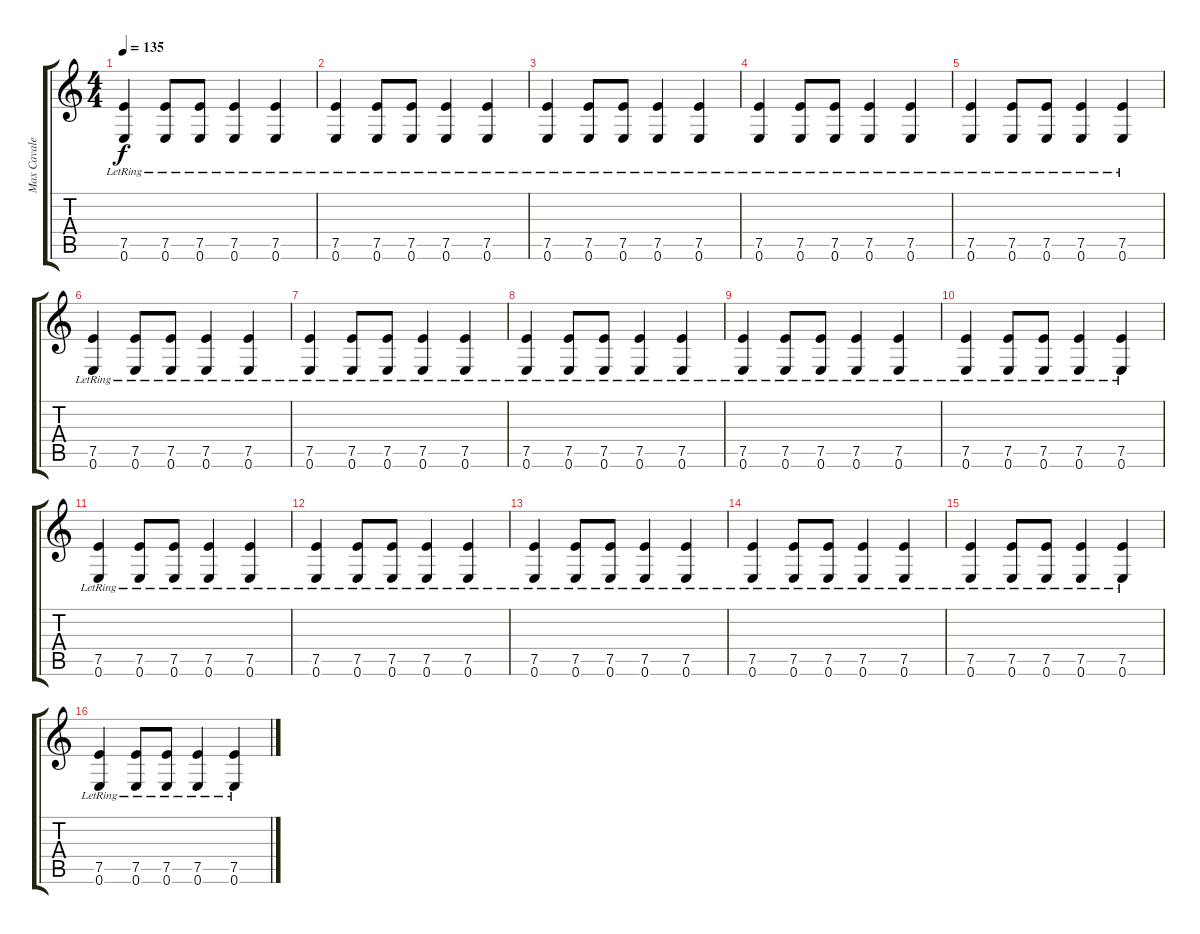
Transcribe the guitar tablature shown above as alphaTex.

\track ("Max Cavalera" "Max Cavale") {instrument overdrivenguitar}
\staff {score tabs}
\tuning (E4 B3 G3 D3 A2 E2) {hide}
\ts (4 4)
\tempo 135
\clef g2
\ks c
(7.5{lr} 0.6{lr}).4{dy f instrument overdrivenguitar} (7.5{lr} 0.6{lr}).8 (7.5{lr} 0.6{lr}).8 (7.5{lr} 0.6{lr}).4 (7.5{lr} 0.6{lr}).4 |
(7.5{lr} 0.6{lr}).4 (7.5{lr} 0.6{lr}).8 (7.5{lr} 0.6{lr}).8 (7.5{lr} 0.6{lr}).4 (7.5{lr} 0.6{lr}).4 |
(7.5{lr} 0.6{lr}).4 (7.5{lr} 0.6{lr}).8 (7.5{lr} 0.6{lr}).8 (7.5{lr} 0.6{lr}).4 (7.5{lr} 0.6{lr}).4 |
(7.5{lr} 0.6{lr}).4 (7.5{lr} 0.6{lr}).8 (7.5{lr} 0.6{lr}).8 (7.5{lr} 0.6{lr}).4 (7.5{lr} 0.6{lr}).4 |
(7.5{lr} 0.6{lr}).4 (7.5{lr} 0.6{lr}).8 (7.5{lr} 0.6{lr}).8 (7.5{lr} 0.6{lr}).4 (7.5{lr} 0.6{lr}).4 |
(7.5{lr} 0.6{lr}).4 (7.5{lr} 0.6{lr}).8 (7.5{lr} 0.6{lr}).8 (7.5{lr} 0.6{lr}).4 (7.5{lr} 0.6{lr}).4 |
(7.5{lr} 0.6{lr}).4 (7.5{lr} 0.6{lr}).8 (7.5{lr} 0.6{lr}).8 (7.5{lr} 0.6{lr}).4 (7.5{lr} 0.6{lr}).4 |
(7.5{lr} 0.6{lr}).4 (7.5{lr} 0.6{lr}).8 (7.5{lr} 0.6{lr}).8 (7.5{lr} 0.6{lr}).4 (7.5{lr} 0.6{lr}).4 |
(7.5{lr} 0.6{lr}).4 (7.5{lr} 0.6{lr}).8 (7.5{lr} 0.6{lr}).8 (7.5{lr} 0.6{lr}).4 (7.5{lr} 0.6{lr}).4 |
(7.5{lr} 0.6{lr}).4 (7.5{lr} 0.6{lr}).8 (7.5{lr} 0.6{lr}).8 (7.5{lr} 0.6{lr}).4 (7.5{lr} 0.6{lr}).4 |
(7.5{lr} 0.6{lr}).4 (7.5{lr} 0.6{lr}).8 (7.5{lr} 0.6{lr}).8 (7.5{lr} 0.6{lr}).4 (7.5{lr} 0.6{lr}).4 |
(7.5{lr} 0.6{lr}).4 (7.5{lr} 0.6{lr}).8 (7.5{lr} 0.6{lr}).8 (7.5{lr} 0.6{lr}).4 (7.5{lr} 0.6{lr}).4 |
(7.5{lr} 0.6{lr}).4 (7.5{lr} 0.6{lr}).8 (7.5{lr} 0.6{lr}).8 (7.5{lr} 0.6{lr}).4 (7.5{lr} 0.6{lr}).4 |
(7.5{lr} 0.6{lr}).4 (7.5{lr} 0.6{lr}).8 (7.5{lr} 0.6{lr}).8 (7.5{lr} 0.6{lr}).4 (7.5{lr} 0.6{lr}).4 |
(7.5{lr} 0.6{lr}).4 (7.5{lr} 0.6{lr}).8 (7.5{lr} 0.6{lr}).8 (7.5{lr} 0.6{lr}).4 (7.5{lr} 0.6{lr}).4 |
(7.5{lr} 0.6{lr}).4 (7.5{lr} 0.6{lr}).8 (7.5{lr} 0.6{lr}).8 (7.5{lr} 0.6{lr}).4 (7.5{lr} 0.6{lr}).4
